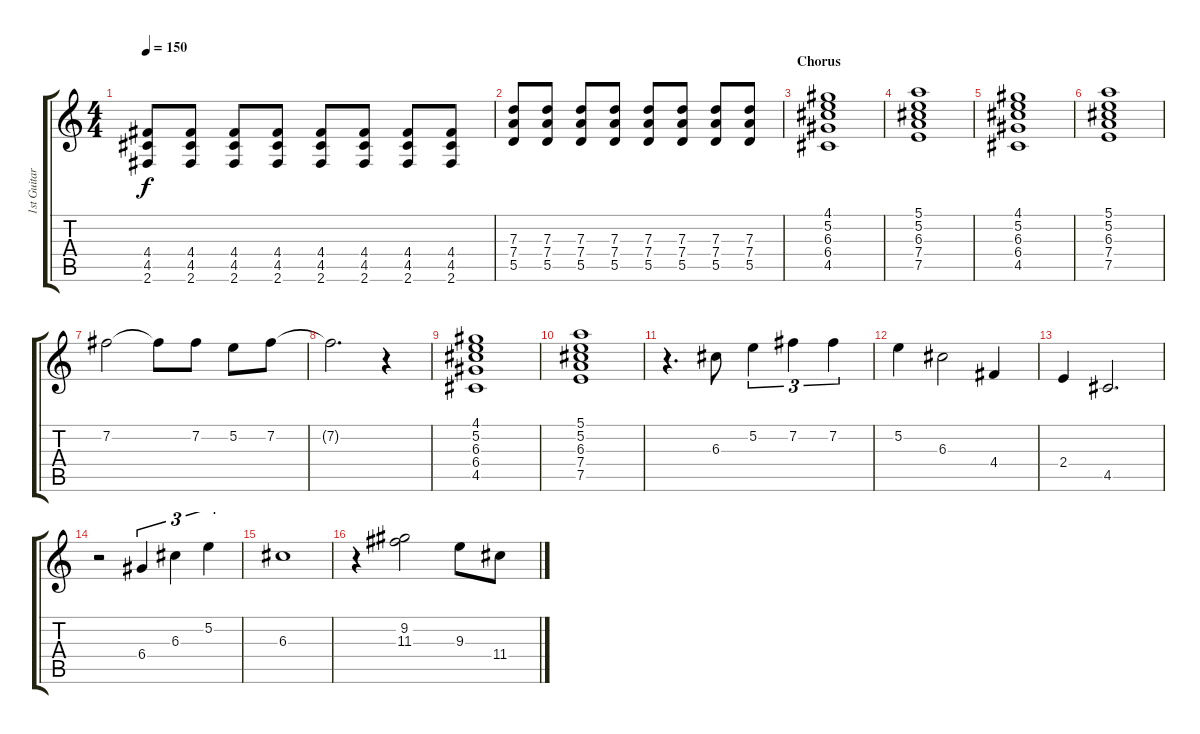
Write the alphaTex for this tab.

\track ("1st Guitar" "1st Guitar") {instrument electricguitarjazz}
\staff {score tabs}
\tuning (E4 B3 G3 D3 A2 E2) {hide}
\ts (4 4)
\tempo 150
\clef g2
\ks c
(4.4 4.5 2.6).8{dy f} (4.4 4.5 2.6).8 (4.4 4.5 2.6).8 (4.4 4.5 2.6).8 (4.4 4.5 2.6).8 (4.4 4.5 2.6).8 (4.4 4.5 2.6).8 (4.4 4.5 2.6).8 |
(7.3 7.4 5.5).8 (7.3 7.4 5.5).8 (7.3 7.4 5.5).8 (7.3 7.4 5.5).8 (7.3 7.4 5.5).8 (7.3 7.4 5.5).8 (7.3 7.4 5.5).8 (7.3 7.4 5.5).8 |
\section ("" "Chorus")
(4.1 5.2 6.3 6.4 4.5).1 |
(5.1 5.2 6.3 7.4 7.5).1 |
(4.1 5.2 6.3 6.4 4.5).1 |
(5.1 5.2 6.3 7.4 7.5).1 |
7.2.2 7.2{t}.8 7.2.8 5.2.8 7.2.8 |
7.2{t}.2{d} r.4 |
(4.1 5.2 6.3 6.4 4.5).1 |
(5.1 5.2 6.3 7.4 7.5).1 |
r.4{d} 6.3.8 5.2.4{tu (3 2)} 7.2.4{tu (3 2)} 7.2.4{tu (3 2)} |
5.2.4 6.3.2 4.4.4 |
2.4.4 4.5.2{d} |
r.2 6.4.4{tu (3 2)} 6.3.4{tu (3 2)} 5.2.4{tu (3 2)} |
6.3.1 |
r.4 (9.2 11.3).2 9.3.8 11.4.8
